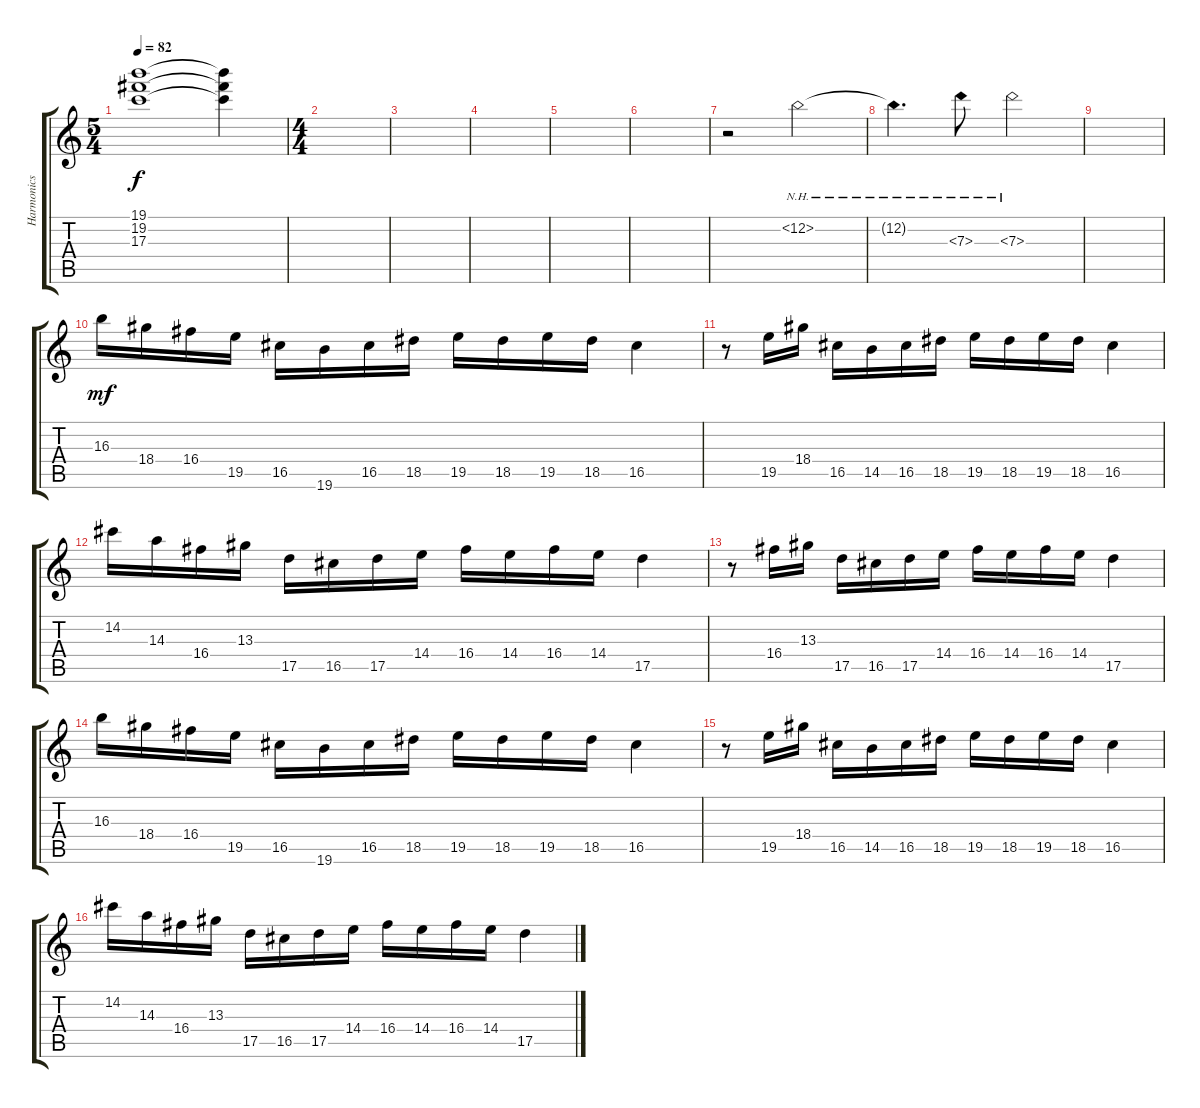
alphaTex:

\track ("Harmonics" "Harmonics") {instrument electricguitarclean}
\staff {score tabs}
\tuning (E4 B3 G3 D3 A2 E2) {hide}
\ts (5 4)
\tempo 82
\clef g2
\ks c
(19.1{t} 19.2{t} 17.3{t}).1{dy f} (19.1{t} 19.2{t} 17.3{t}).4 |
\ts (4 4)
|
|
|
|
|
r.2 12.2{nh}.2 |
12.2{nh t}.4{d} 7.3{nh}.8 7.3{nh}.2 |
|
16.3.16{dy mf} 18.4.16 16.4.16 19.5.16 16.5.16 19.6.16 16.5.16 18.5.16 19.5.16 18.5.16 19.5.16 18.5.16 16.5.4 |
r.8 19.5.16 18.4.16 16.5.16 14.5.16 16.5.16 18.5.16 19.5.16 18.5.16 19.5.16 18.5.16 16.5.4 |
14.2.16 14.3.16 16.4.16 13.3.16 17.5.16 16.5.16 17.5.16 14.4.16 16.4.16 14.4.16 16.4.16 14.4.16 17.5.4 |
r.8 16.4.16 13.3.16 17.5.16 16.5.16 17.5.16 14.4.16 16.4.16 14.4.16 16.4.16 14.4.16 17.5.4 |
16.3.16 18.4.16 16.4.16 19.5.16 16.5.16 19.6.16 16.5.16 18.5.16 19.5.16 18.5.16 19.5.16 18.5.16 16.5.4 |
r.8 19.5.16 18.4.16 16.5.16 14.5.16 16.5.16 18.5.16 19.5.16 18.5.16 19.5.16 18.5.16 16.5.4 |
14.2.16 14.3.16 16.4.16 13.3.16 17.5.16 16.5.16 17.5.16 14.4.16 16.4.16 14.4.16 16.4.16 14.4.16 17.5.4
